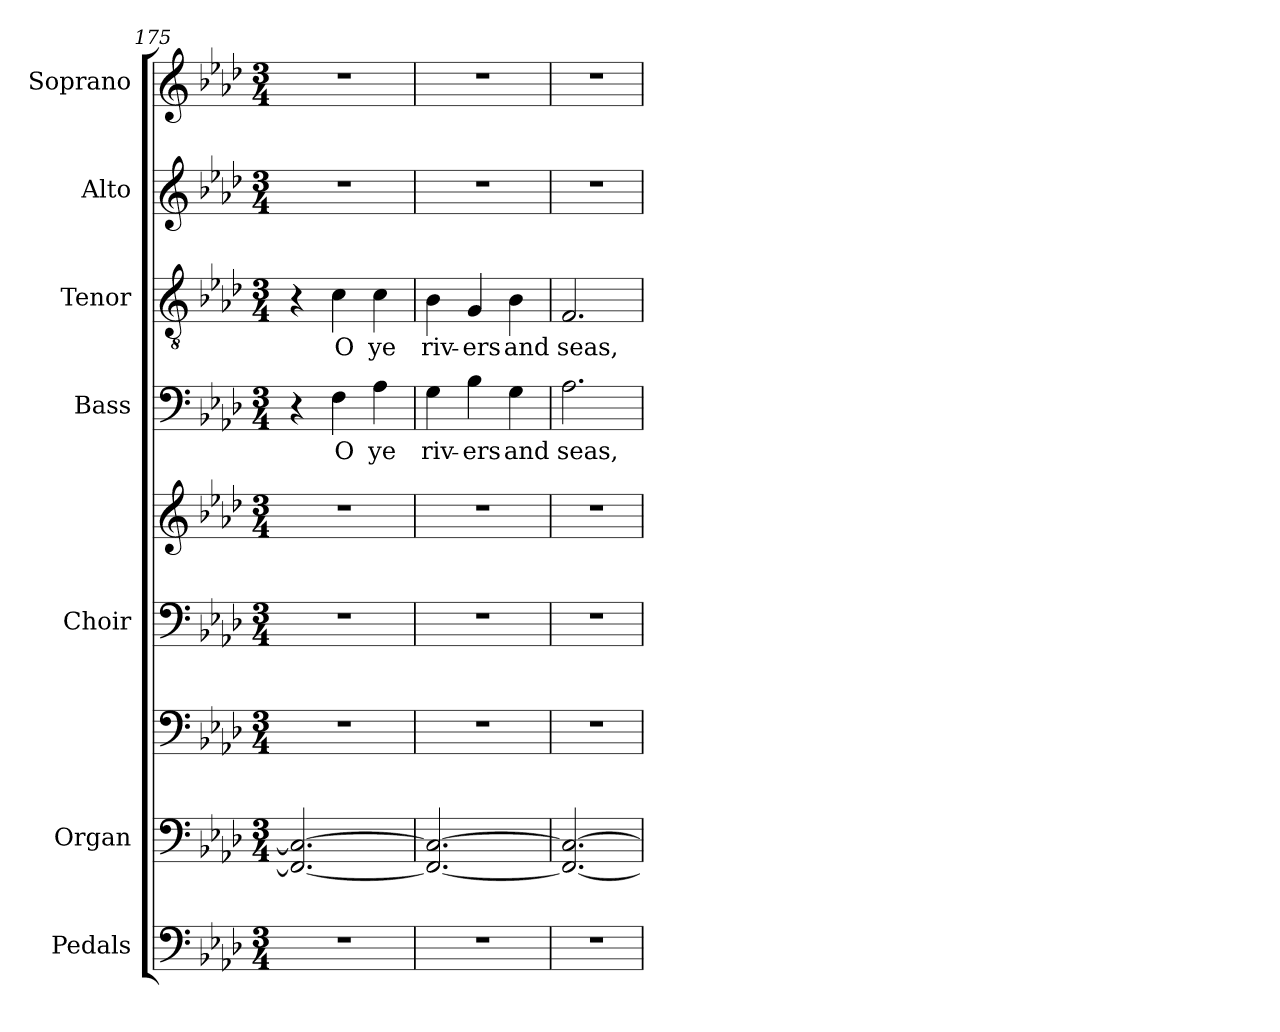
**kern	**kern	**kern	**kern	**kern	**kern	**text	**kern	**text	**kern	**kern
*part7	*part6	*part6	*part5	*part5	*part4	*part4	*part3	*part3	*part2	*part1
*staff9	*staff8	*staff7	*staff6	*staff5	*staff4	*staff4	*staff3	*staff3	*staff2	*staff1
*I"Pedals	*I"Organ	*	*I"Choir	*	*I"Bass	*	*I"Tenor	*	*I"Alto	*I"Soprano
*I'Ped.	*I'Org.	*	*I'Choir	*	*I'B.	*	*I'T.	*	*I'A.	*I'S.
!!LO:LB:g=z
*clefF4	*clefF4	*clefF4	*clefF4	*clefG2	*clefF4	*	*clefGv2	*	*clefG2	*clefG2
*	*	*	*	*	*	*	*ITrd7c12	*	*	*
*k[b-e-a-d-]	*k[b-e-a-d-]	*k[b-e-a-d-]	*k[b-e-a-d-]	*k[b-e-a-d-]	*k[b-e-a-d-]	*	*k[b-e-a-d-]	*	*k[b-e-a-d-]	*k[b-e-a-d-]
*A-:	*A-:	*A-:	*A-:	*A-:	*A-:	*	*A-:	*	*A-:	*A-:
*M3/4	*M3/4	*M3/4	*M3/4	*M3/4	*M3/4	*	*M3/4	*	*M3/4	*M3/4
=175	=175	=175	=175	=175	=175	=175	=175	=175	=175	=175
!LO:N:vis=1	!	!LO:N:vis=1	!LO:N:vis=1	!LO:N:vis=1	!	!	!	!	!LO:N:vis=1	!LO:N:vis=1
2.r	2.FFi/_< 2.Ci_>	2.r	2.r	2.r	4r	.	4r	.	2.r	2.r
!	!	!	!	!	!	!LO:LY:b:color=#000000	!	!	!	!
!	!	!	!	!	!	!	!	!LO:LY:b:color=#000000	!	!
.	.	.	.	.	4Fi\	O	4Ci\	O	.	.
!	!	!	!	!	!	!LO:LY:b:color=#000000	!	!	!	!
!	!	!	!	!	!	!	!	!LO:LY:b:color=#000000	!	!
.	.	.	.	.	4A-i\	ye	4Ci\	ye	.	.
=176	=176	=176	=176	=176	=176	=176	=176	=176	=176	=176
!LO:N:vis=1	!	!LO:N:vis=1	!LO:N:vis=1	!LO:N:vis=1	!	!	!	!	!	!
!	!	!	!	!	!	!LO:LY:b:color=#000000	!	!	!	!
!	!	!	!	!	!	!	!	!LO:LY:b:color=#000000	!LO:N:vis=1	!LO:N:vis=1
2.r	2.FFi/_< 2.Ci_>	2.r	2.r	2.r	4Gi\	riv-	4BB-i\	riv-	2.r	2.r
!	!	!	!	!	!	!LO:LY:b:color=#000000	!	!	!	!
!	!	!	!	!	!	!	!	!LO:LY:b:color=#000000	!	!
.	.	.	.	.	4B-i\	-ers	4GGi/	-ers	.	.
!	!	!	!	!	!	!LO:LY:b:color=#000000	!	!	!	!
!	!	!	!	!	!	!	!	!LO:LY:b:color=#000000	!	!
.	.	.	.	.	4Gi\	and	4BB-i\	and	.	.
=177	=177	=177	=177	=177	=177	=177	=177	=177	=177	=177
!LO:N:vis=1	!	!LO:N:vis=1	!LO:N:vis=1	!LO:N:vis=1	!	!	!	!	!	!
!	!	!	!	!	!	!LO:LY:b:color=#000000	!	!	!	!
!	!	!	!	!	!	!	!	!LO:LY:b:color=#000000	!LO:N:vis=1	!LO:N:vis=1
2.r	2.FFi/_< 2.Ci_>	2.r	2.r	2.r	2.A-i\	seas,	2.FFi/	seas,	2.r	2.r
=	=	=	=	=	=	=	=	=	=	=
*-	*-	*-	*-	*-	*-	*-	*-	*-	*-	*-
